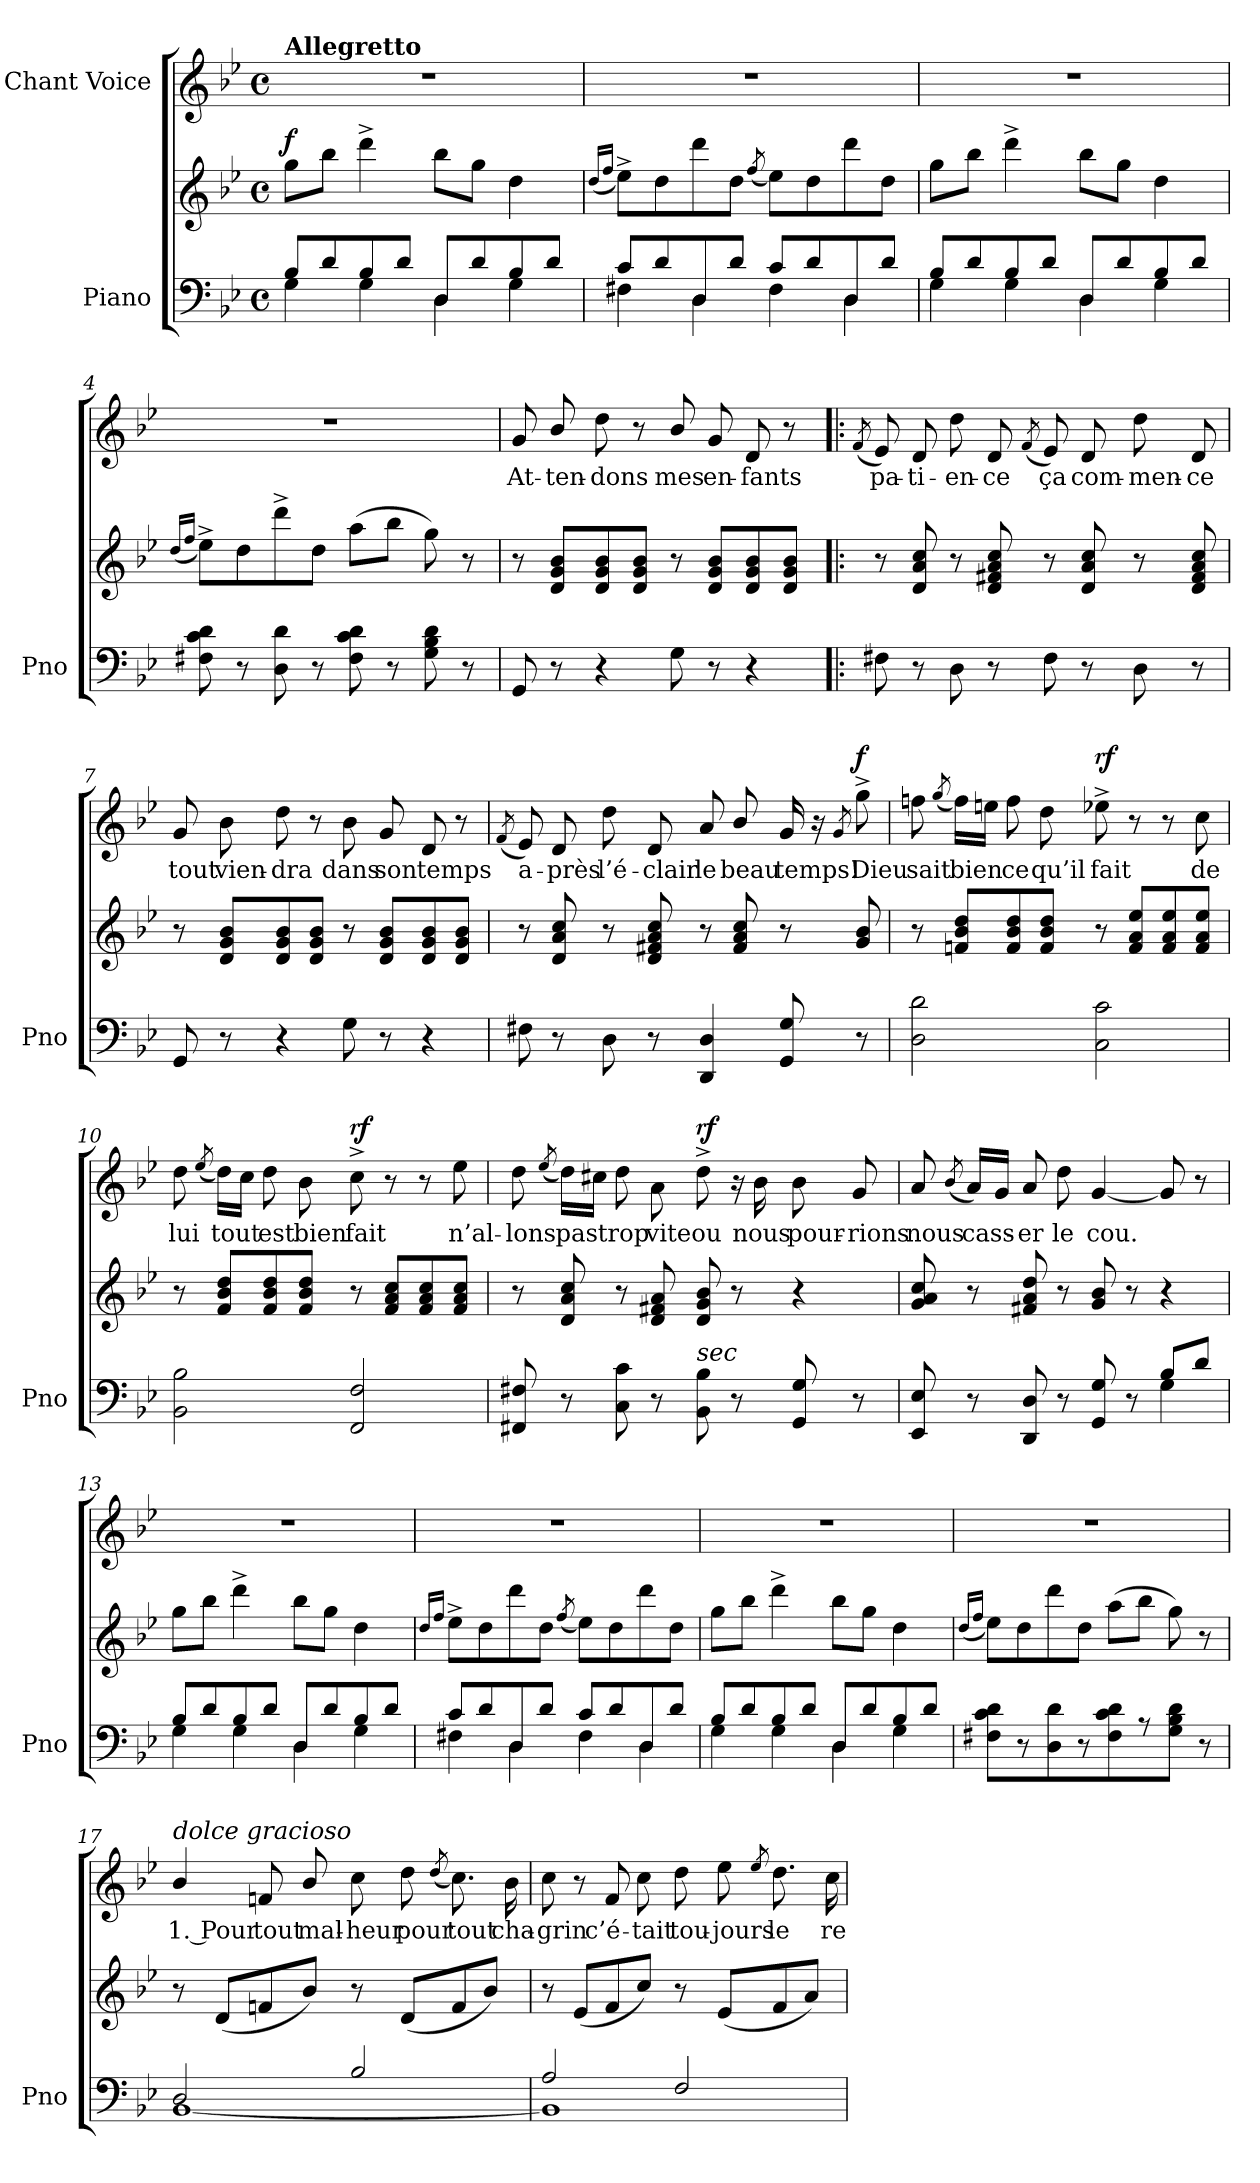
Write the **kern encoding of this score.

**kern	**kern	**dynam	**kern	**text	**dynam
*part2	*part2	*part2	*part1	*part1	*part1
*staff3	*staff2	*staff2/3	*staff1	*staff1	*staff1
*I"Piano	*	*	*I"Chant Voice	*	*
*I'Pno	*	*	*	*	*
*clefF4	*clefG2	*	*clefG2	*	*
*k[b-e-]	*k[b-e-]	*	*k[b-e-]	*	*
*M4/4	*M4/4	*	*M4/4	*	*
*met(c)	*met(c)	*	*met(c)	*	*
=1	=1	=1	=1	=1	=1
*^	*	*	*	*	*
!	!	!	!	!LO:TX:a:B:t=Allegretto	!	!
!	!	!	!LO:DY:a	!	!	!
8B-/L	4G\	8gg\L	f	1r	.	.
8d/	.	8bb-\J	.	.	.	.
8B-/	4G\	4ddd^\	.	.	.	.
8d/J	.	.	.	.	.	.
8D/L	4D\	8bb-\L	.	.	.	.
8d/	.	8gg\J	.	.	.	.
8B-/	4G\	4dd\	.	.	.	.
8d/J	.	.	.	.	.	.
=2	=2	=2	=2	=2	=2	=2
.	.	(16qdd/LL	.	.	.	.
.	.	16qff/JJ	.	.	.	.
8c/L	4F#X\	8ee-^\L)	.	1r	.	.
8d/	.	8dd\	.	.	.	.
8D/	4D\	8ddd\	.	.	.	.
8d/J	.	8dd\J	.	.	.	.
.	.	(8qff/	.	.	.	.
8c/L	4F#\	8ee-\L)	.	.	.	.
8d/	.	8dd\	.	.	.	.
8D/	4D\	8ddd\	.	.	.	.
8d/J	.	8dd\J	.	.	.	.
=3	=3	=3	=3	=3	=3	=3
8B-/L	4G\	8gg\L	.	1r	.	.
8d/	.	8bb-\J	.	.	.	.
8B-/	4G\	4ddd^\	.	.	.	.
8d/J	.	.	.	.	.	.
8D/L	4D\	8bb-\L	.	.	.	.
8d/	.	8gg\J	.	.	.	.
8B-/	4G\	4dd\	.	.	.	.
8d/J	.	.	.	.	.	.
*v	*v	*	*	*	*	*
=4	=4	=4	=4	=4	=4
.	(16qdd/LL	.	.	.	.
.	16qff/JJ	.	.	.	.
8F#X\ 8c\ 8d\	8ee-^\L)	.	1r	.	.
8r	8dd\	.	.	.	.
8D\ 8d\	8ddd^\	.	.	.	.
8r	8dd\J	.	.	.	.
8F#\ 8c\ 8d\	(8aa\L	.	.	.	.
8r	8bb-\J	.	.	.	.
8G\ 8B-\ 8d\	8gg\)	.	.	.	.
8r	8r	.	.	.	.
=5	=5	=5	=5	=5	=5
8GG/	8r	.	8g/	At-	.
8r	8d/ 8g/ 8b-/L	.	8b-/	-ten-	.
4r	8d/ 8g/ 8b-/	.	8dd\	-dons	.
.	8d/ 8g/ 8b-/J	.	8r	.	.
8G\	8r	.	8b-/	mes	.
8r	8d/ 8g/ 8b-/L	.	8g/	en-	.
4r	8d/ 8g/ 8b-/	.	8d/	-fants	.
.	8d/ 8g/ 8b-/J	.	8r	.	.
=6!|:	=6!|:	=6!|:	=6!|:	=6!|:	=6!|:
.	.	.	(8qf/	.	.
8F#X\	8r	.	8e-/)	pa-	.
8r	8d/ 8a/ 8cc/	.	8d/	-ti-	.
8D\	8r	.	8dd\	-en-	.
8r	8d/ 8f#X/ 8a/ 8cc/	.	8d/	-ce	.
.	.	.	(8qf/	.	.
8F#\	8r	.	8e-/)	ça	.
8r	8d/ 8a/ 8cc/	.	8d/	com-	.
8D\	8r	.	8dd\	-men-	.
8r	8d/ 8f#/ 8a/ 8cc/	.	8d/	-ce	.
=7	=7	=7	=7	=7	=7
8GG/	8r	.	8g/	tout	.
8r	8d/ 8g/ 8b-/L	.	8b-\	vien-	.
4r	8d/ 8g/ 8b-/	.	8dd\	-dra	.
.	8d/ 8g/ 8b-/J	.	8r	.	.
8G\	8r	.	8b-\	dans	.
8r	8d/ 8g/ 8b-/L	.	8g/	son	.
4r	8d/ 8g/ 8b-/	.	8d/	temps	.
.	8d/ 8g/ 8b-/J	.	8r	.	.
=8	=8	=8	=8	=8	=8
.	.	.	(8qf/	.	.
8F#X\	8r	.	8e-/)	a-	.
8r	8d/ 8a/ 8cc/	.	8d/	-près	.
8D\	8r	.	8dd\	l’é-	.
8r	8d/ 8f#X/ 8a/ 8cc/	.	8d/	-clair	.
4DD/ 4D/	8r	.	8a/	le	.
.	8f#/ 8a/ 8cc/	.	8b-/	beau	.
8GG/ 8G/	8r	.	16g/	temps!	.
.	.	.	16r	.	.
.	.	.	8qg/	.	.
!	!	!	!	!	!LO:DY:a
8r	8g/ 8b-/	.	8gg^\	Dieu	f
=9	=9	=9	=9	=9	=9
2D\ 2d\	8r	.	8ffn\	sait	.
.	.	.	(8qgg/	.	.
.	8fn/ 8b-/ 8dd/L	.	16ff\LL)	bien	.
.	.	.	16een\JJ	.	.
.	8f/ 8b-/ 8dd/	.	8ff\	ce	.
.	8f/ 8b-/ 8dd/J	.	8dd\	qu’il	.
!	!	!	!	!	!LO:DY:a
2C\ 2c\	8r	.	8ee-X^\	fait	rf
.	8f/ 8a/ 8ee-/L	.	8r	.	.
.	8f/ 8a/ 8ee-/	.	8r	.	.
.	8f/ 8a/ 8ee-/J	.	8cc\	de	.
=10	=10	=10	=10	=10	=10
2BB-\ 2B-\	8r	.	8dd\	lui	.
.	.	.	(8qee-/	.	.
.	8f/ 8b-/ 8dd/L	.	16dd\LL)	tout	.
.	.	.	16cc\JJ	.	.
.	8f/ 8b-/ 8dd/	.	8dd\	est	.
.	8f/ 8b-/ 8dd/J	.	8b-\	bien	.
!	!	!	!	!	!LO:DY:a
2FF/ 2F/	8r	.	8cc^\	fait	rf
.	8f/ 8a/ 8cc/L	.	8r	.	.
.	8f/ 8a/ 8cc/	.	8r	.	.
.	8f/ 8a/ 8cc/J	.	8ee-\	n’al-	.
=11	=11	=11	=11	=11	=11
8FF#X/ 8F#X/	8r	.	8dd\	-lons	.
.	.	.	(8qee-/	.	.
8r	8d/ 8a/ 8cc/	.	16dd\LL)	pas	.
.	.	.	16cc#X\JJ	.	.
8C\ 8c\	8r	.	8dd\	trop	.
8r	8d/ 8f#X/ 8a/	.	8a\	vite	.
!LO:TX:i:t=sec	!	!	!	!	!
!	!	!	!	!	!LO:DY:a
8BB-\ 8B-\	8d/ 8g/ 8b-/	.	8dd^\	ou	rf
8r	8r	.	16r	.	.
.	.	.	16b-\	nous	.
8GG/ 8G/	4r	.	8b-\	pour-	.
8r	.	.	8g/	-rions	.
=12	=12	=12	=12	=12	=12
*^	*	*	*	*	*
8EE-/ 8E-/	2ryy	8g/ 8a/ 8cc/	.	8a/	nous	.
.	.	.	.	(8qb-/	.	.
8r	.	8r	.	16a/LL)	cass-	.
.	.	.	.	16g/JJ	.	.
8DD/ 8D/	.	8f#X/ 8a/ 8dd/	.	8a/	-er	.
8r	.	8r	.	8dd\	le	.
8GG/ 8G/	4ryy	8g/ 8b-/	.	[4g/	cou.	.
8r	.	8r	.	.	.	.
8B-/L	4G\	4r	.	8g/]	.	.
8d/J	.	.	.	8r	.	.
=13	=13	=13	=13	=13	=13	=13
8B-/L	4G\	8gg\L	.	1r	.	.
8d/	.	8bb-\J	.	.	.	.
8B-/	4G\	4ddd^\	.	.	.	.
8d/J	.	.	.	.	.	.
8D/L	4D\	8bb-\L	.	.	.	.
8d/	.	8gg\J	.	.	.	.
8B-/	4G\	4dd\	.	.	.	.
8d/J	.	.	.	.	.	.
=14	=14	=14	=14	=14	=14	=14
.	.	16qdd/LL	.	.	.	.
.	.	16qff/JJ	.	.	.	.
8c/L	4F#X\	8ee-^\L	.	1r	.	.
8d/	.	8dd\	.	.	.	.
8D/	4D\	8ddd\	.	.	.	.
8d/J	.	8dd\J	.	.	.	.
.	.	(8qff/	.	.	.	.
8c/L	4F#\	8ee-\L)	.	.	.	.
8d/	.	8dd\	.	.	.	.
8D/	4D\	8ddd\	.	.	.	.
8d/J	.	8dd\J	.	.	.	.
=15	=15	=15	=15	=15	=15	=15
8B-/L	4G\	8gg\L	.	1r	.	.
8d/	.	8bb-\J	.	.	.	.
8B-/	4G\	4ddd^\	.	.	.	.
8d/J	.	.	.	.	.	.
8D/L	4D\	8bb-\L	.	.	.	.
8d/	.	8gg\J	.	.	.	.
8B-/	4G\	4dd\	.	.	.	.
8d/J	.	.	.	.	.	.
*v	*v	*	*	*	*	*
=16	=16	=16	=16	=16	=16
.	(16qdd/LL	.	.	.	.
.	16qff/JJ	.	.	.	.
8F#X\ 8c\ 8d\L	8ee-\L)	.	1r	.	.
8r	8dd\	.	.	.	.
8D\ 8d\	8ddd\	.	.	.	.
8r	8dd\J	.	.	.	.
8F#\ 8c\ 8d\	(8aa\L	.	.	.	.
8r	8bb-\J	.	.	.	.
8G\ 8B-\ 8d\J	8gg\)	.	.	.	.
8r	8r	.	.	.	.
=17	=17	=17	=17	=17	=17
*^	*	*	*	*	*
!	!	!	!	!LO:TX:i:t=dolce gracioso	!	!
2D/	[1BB-	8r	.	4b-/	1. Pour	.
.	.	(8d/L	.	.	.	.
.	.	8fn/	.	8fn/	tout	.
.	.	8b-/J)	.	8b-/	mal-	.
2B-/	.	8r	.	8cc\	-heur	.
.	.	(8d/L	.	8dd\	pour	.
.	.	.	.	(8qdd/	.	.
.	.	8f/	.	8.cc\)	tout	.
.	.	8b-/J)	.	.	.	.
.	.	.	.	16b-\	cha-	.
=18	=18	=18	=18	=18	=18	=18
2A/	1BB-]	8r	.	8cc\	-grin	.
.	.	(8e-/L	.	8r	.	.
.	.	8f/	.	8f/	c’é-	.
.	.	8cc/J)	.	8cc\	-tait	.
2F/	.	8r	.	8dd\	tou-	.
.	.	(8e-/L	.	8ee-\	-jours	.
.	.	.	.	8qee-/	.	.
.	.	8f/	.	8.dd\	le	.
.	.	8a/J)	.	.	.	.
.	.	.	.	16cc\	re-	.
*v	*v	*	*	*	*	*
=	=	=	=	=	=
*-	*-	*-	*-	*-	*-
